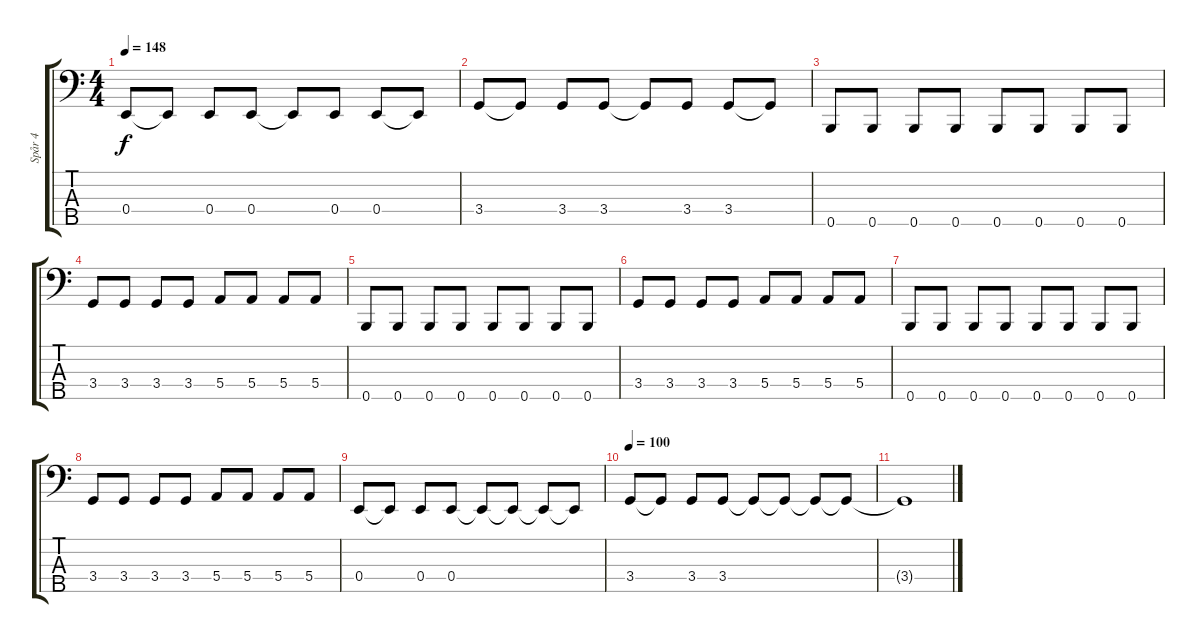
\track ("Spår 4" "Spår 4") {instrument electricbasspick}
\staff {score tabs}
\tuning (G2 D2 A1 E1 B0) {hide}
\ts (4 4)
\tempo 148
\clef f4
\ks c
0.4.8{dy f} 0.4{t}.8 0.4.8 0.4.8 0.4{t}.8 0.4.8 0.4.8 0.4{t}.8 |
3.4.8 3.4{t}.8 3.4.8 3.4.8 3.4{t}.8 3.4.8 3.4.8 3.4{t}.8 |
0.5.8 0.5.8 0.5.8 0.5.8 0.5.8 0.5.8 0.5.8 0.5.8 |
3.4.8 3.4.8 3.4.8 3.4.8 5.4.8 5.4.8 5.4.8 5.4.8 |
0.5.8 0.5.8 0.5.8 0.5.8 0.5.8 0.5.8 0.5.8 0.5.8 |
3.4.8 3.4.8 3.4.8 3.4.8 5.4.8 5.4.8 5.4.8 5.4.8 |
0.5.8 0.5.8 0.5.8 0.5.8 0.5.8 0.5.8 0.5.8 0.5.8 |
3.4.8 3.4.8 3.4.8 3.4.8 5.4.8 5.4.8 5.4.8 5.4.8 |
0.4.8 0.4{t}.8 0.4.8 0.4.8 0.4{t}.8 0.4{t}.8 0.4{t}.8 0.4{t}.8 |
\tempo 100
3.4.8 3.4{t}.8 3.4.8 3.4.8 3.4{t}.8 3.4{t}.8 3.4{t}.8 3.4{t}.8 |
3.4{t}.1
